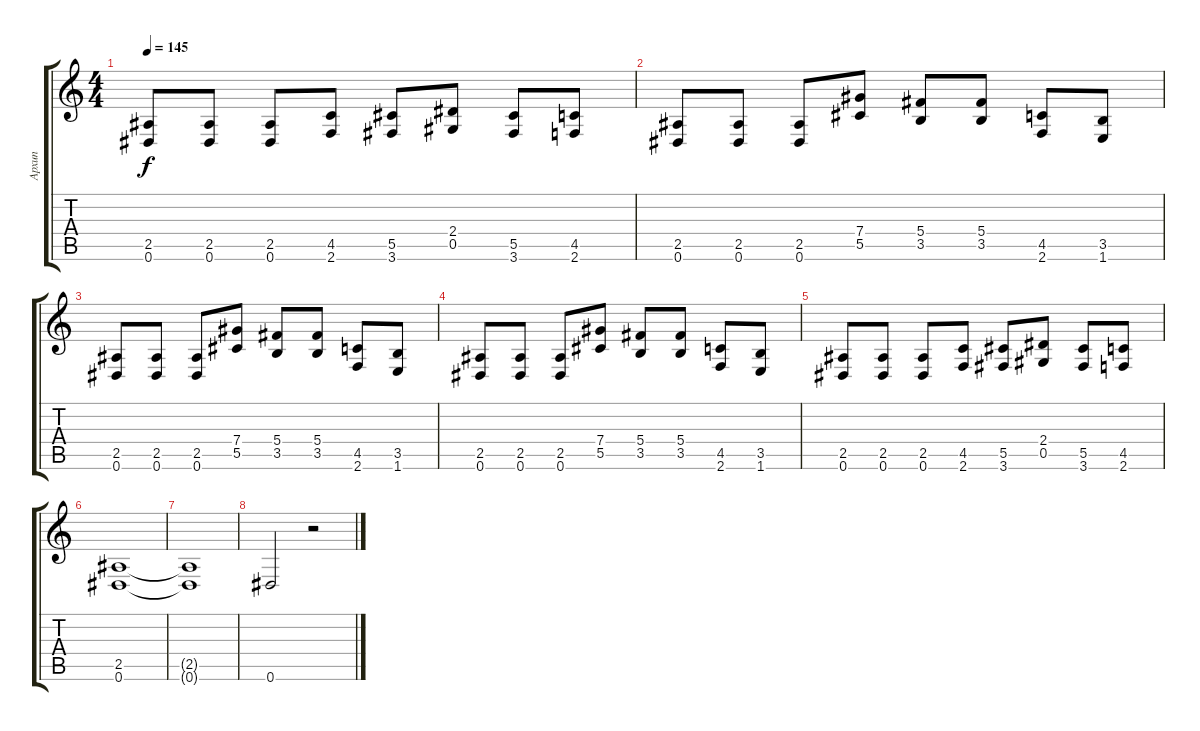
\track ("Архип" "Архип") {instrument distortionguitar}
\staff {score tabs}
\tuning (Eb4 Bb3 Gb3 Db3 Ab2 Eb2) {hide}
\ts (4 4)
\tempo 145
\clef g2
\ks c
(2.5 0.6).8{dy f} (2.5 0.6).8 (2.5 0.6).8 (4.5 2.6).8 (5.5 3.6).8 (2.4 0.5).8 (5.5 3.6).8 (4.5 2.6).8 |
(2.5 0.6).8 (2.5 0.6).8 (2.5 0.6).8 (7.4 5.5).8 (5.4 3.5).8 (5.4 3.5).8 (4.5 2.6).8 (3.5 1.6).8 |
(2.5 0.6).8 (2.5 0.6).8 (2.5 0.6).8 (7.4 5.5).8 (5.4 3.5).8 (5.4 3.5).8 (4.5 2.6).8 (3.5 1.6).8 |
(2.5 0.6).8 (2.5 0.6).8 (2.5 0.6).8 (7.4 5.5).8 (5.4 3.5).8 (5.4 3.5).8 (4.5 2.6).8 (3.5 1.6).8 |
(2.5 0.6).8 (2.5 0.6).8 (2.5 0.6).8 (4.5 2.6).8 (5.5 3.6).8 (2.4 0.5).8 (5.5 3.6).8 (4.5 2.6).8 |
(2.5 0.6).1 |
(2.5{t} 0.6{t}).1 |
0.6.2 r.2
